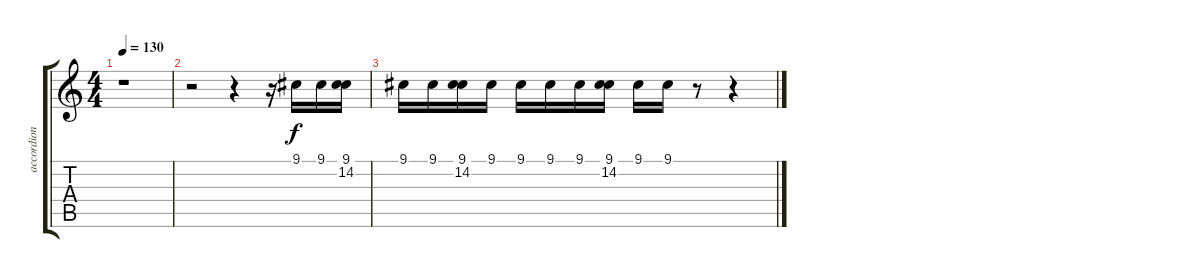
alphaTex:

\track ("accordion" "accordion") {instrument tangoaccordion}
\staff {score tabs}
\tuning (E4 B3 G3 D3 A2 E2) {hide}
\ts (4 4)
\tempo 130
\clef g2
\ks c
r.1{dy f} |
r.2 r.4 r.16 9.1.16 9.1.16 (9.1 14.2).16 |
9.1.16 9.1.16 (9.1 14.2).16 9.1.16 9.1.16 9.1.16 9.1.16 (9.1 14.2).16 9.1.16 9.1.16 r.8 r.4
